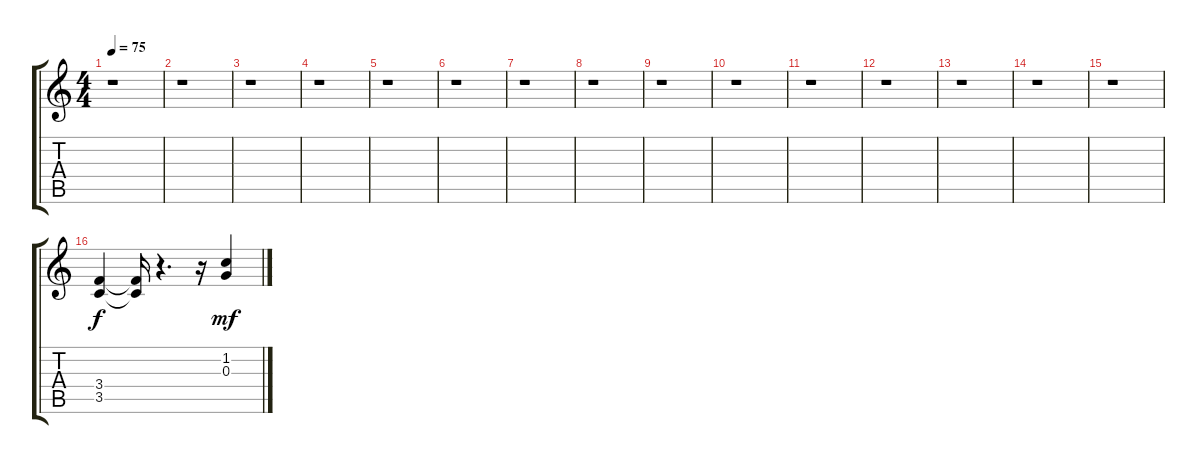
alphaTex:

\track "" {instrument overdrivenguitar}
\staff {score tabs}
\tuning (E4 B3 G3 D3 A2 E2) {hide}
\ts (4 4)
\tempo 75
\clef g2
\ks c
r.1{dy f} |
r.1 |
r.1 |
r.1 |
r.1 |
r.1 |
r.1 |
r.1 |
r.1 |
r.1 |
r.1 |
r.1 |
r.1 |
r.1 |
r.1 |
(3.4 3.5).4 (3.4{t} 3.5{t}).16 r.4{d} r.16 (1.2 0.3).4{dy mf}
